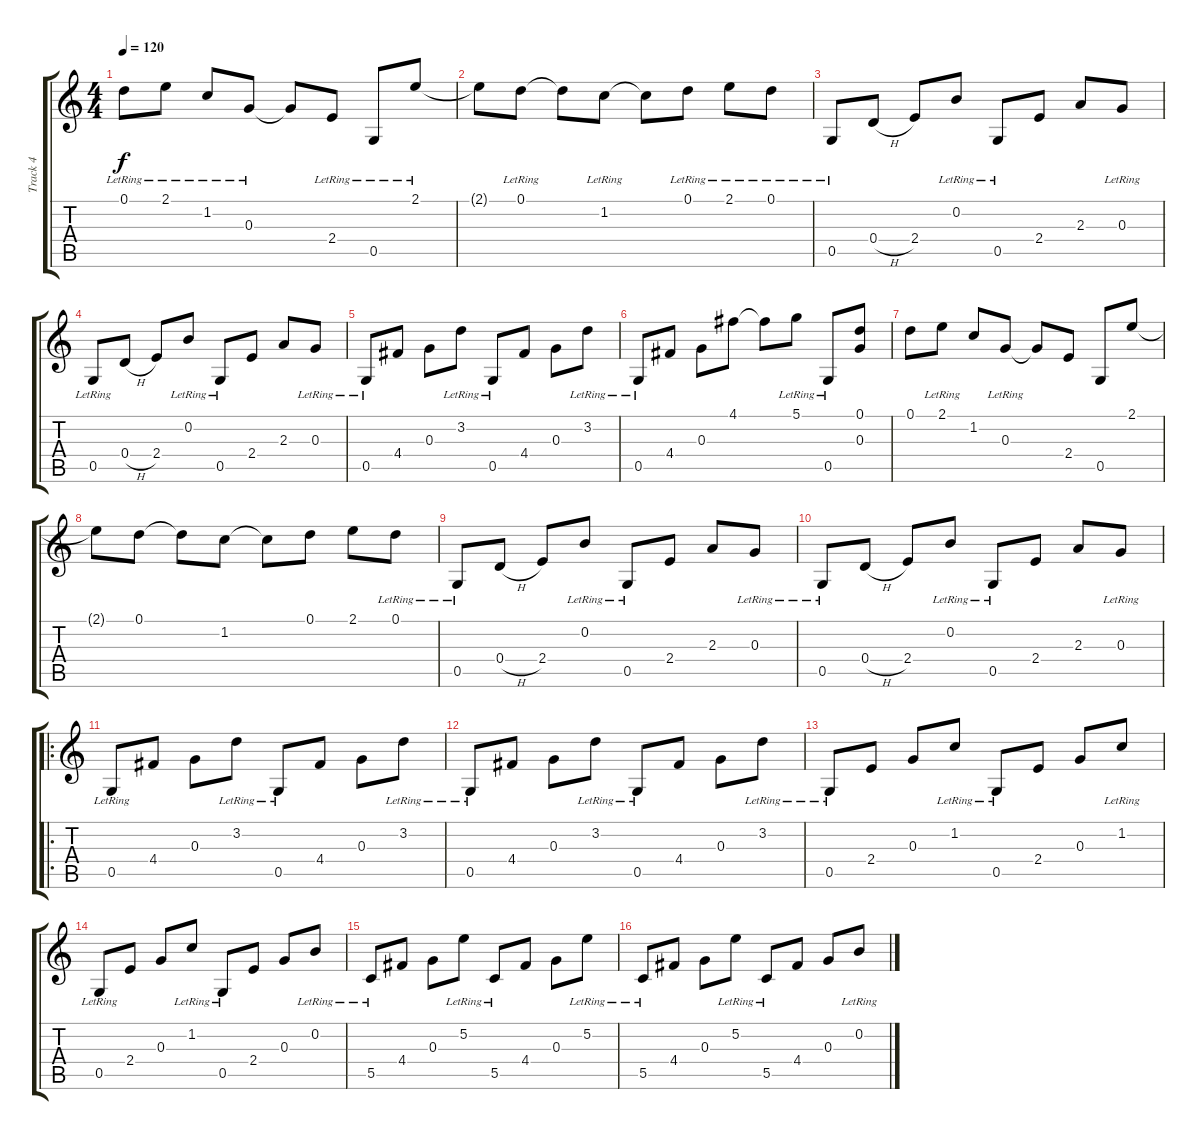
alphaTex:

\track ("Track 4" "Track 4") {instrument acousticguitarsteel}
\staff {score tabs}
\tuning (D4 B3 G3 D3 G2 D2) {hide}
\ts (4 4)
\tempo 120
\clef g2
\ks c
0.1{lr}.8{dy f} 2.1{lr}.8 1.2{lr}.8 0.3{lr}.8 0.3{t}.8 2.4{lr}.8 0.5{lr}.8 2.1{lr}.8 |
2.1{t}.8 0.1{lr}.8 0.1{t}.8 1.2{lr}.8 1.2{t}.8 0.1{lr}.8 2.1{lr}.8 0.1{lr}.8 |
0.5{lr}.8 0.4{h}.8 2.4.8 0.2{lr}.8 0.5{lr}.8 2.4.8 2.3.8 0.3{lr}.8 |
0.5{lr}.8 0.4{h}.8 2.4.8 0.2{lr}.8 0.5{lr}.8 2.4.8 2.3.8 0.3{lr}.8 |
0.5{lr}.8 4.4.8 0.3.8 3.2{lr}.8 0.5{lr}.8 4.4.8 0.3.8 3.2{lr}.8 |
0.5{lr}.8 4.4.8 0.3.8 4.1.8 4.1{t}.8 5.1{lr}.8 0.5{lr}.8 (0.1 0.3).8 |
0.1.8 2.1{lr}.8 1.2.8 0.3{lr}.8 0.3{t}.8 2.4.8 0.5.8 2.1.8 |
2.1{t}.8 0.1.8 0.1{t}.8 1.2.8 1.2{t}.8 0.1.8 2.1.8 0.1{lr}.8 |
0.5{lr}.8 0.4{h}.8 2.4.8 0.2{lr}.8 0.5{lr}.8 2.4.8 2.3.8 0.3{lr}.8 |
0.5{lr}.8 0.4{h}.8 2.4.8 0.2{lr}.8 0.5{lr}.8 2.4.8 2.3.8 0.3{lr}.8 |
\ro
0.5{lr}.8 4.4.8 0.3.8 3.2{lr}.8 0.5{lr}.8 4.4.8 0.3.8 3.2{lr}.8 |
0.5{lr}.8 4.4.8 0.3.8 3.2{lr}.8 0.5{lr}.8 4.4.8 0.3.8 3.2{lr}.8 |
0.5{lr}.8 2.4.8 0.3.8 1.2{lr}.8 0.5{lr}.8 2.4.8 0.3.8 1.2{lr}.8 |
0.5{lr}.8 2.4.8 0.3.8 1.2{lr}.8 0.5{lr}.8 2.4.8 0.3.8 0.2{lr}.8 |
5.5{lr}.8 4.4.8 0.3.8 5.2{lr}.8 5.5{lr}.8 4.4.8 0.3.8 5.2{lr}.8 |
5.5{lr}.8 4.4.8 0.3.8 5.2{lr}.8 5.5{lr}.8 4.4.8 0.3.8 0.2{lr}.8
